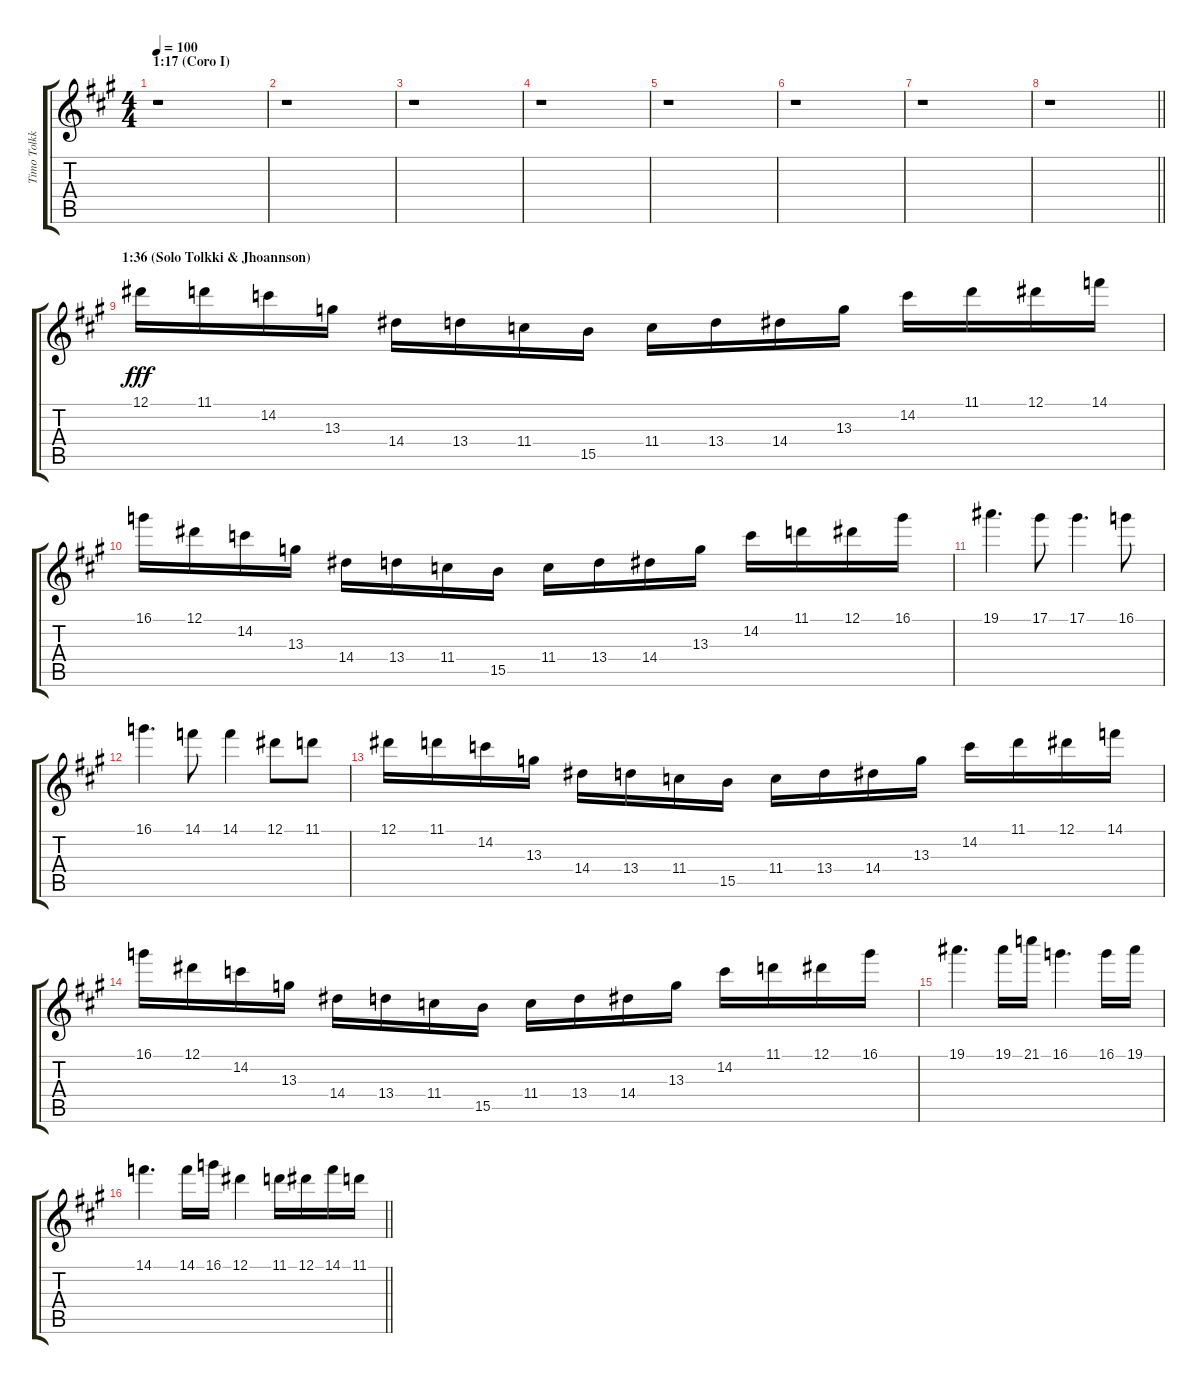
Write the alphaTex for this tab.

\track ("Timo Tolkki (Solos)" "Timo Tolkk") {instrument distortionguitar}
\staff {score tabs}
\tuning (Eb4 Bb3 Gb3 Db3 Ab2 Eb2) {hide}
\ts (4 4)
\section ("" "1:17 (Coro I)")
\tempo 100
\clef g2
\ks a
r.1{dy f} |
r.1 |
r.1 |
r.1 |
r.1 |
r.1 |
r.1 |
\barLineRight lightlight
r.1 |
\section ("" "1:36 (Solo Tolkki & Jhoannson)")
12.1.16{dy fff} 11.1.16 14.2.16 13.3.16 14.4.16 13.4.16 11.4.16 15.5.16 11.4.16 13.4.16 14.4.16 13.3.16 14.2.16 11.1.16 12.1.16 14.1.16 |
16.1.16 12.1.16 14.2.16 13.3.16 14.4.16 13.4.16 11.4.16 15.5.16 11.4.16 13.4.16 14.4.16 13.3.16 14.2.16 11.1.16 12.1.16 16.1.16 |
19.1.4{d} 17.1.8 17.1.4{d} 16.1.8 |
16.1.4{d} 14.1.8 14.1.4 12.1.8 11.1.8 |
12.1.16 11.1.16 14.2.16 13.3.16 14.4.16 13.4.16 11.4.16 15.5.16 11.4.16 13.4.16 14.4.16 13.3.16 14.2.16 11.1.16 12.1.16 14.1.16 |
16.1.16 12.1.16 14.2.16 13.3.16 14.4.16 13.4.16 11.4.16 15.5.16 11.4.16 13.4.16 14.4.16 13.3.16 14.2.16 11.1.16 12.1.16 16.1.16 |
19.1.4{d} 19.1.16 21.1.16 16.1.4{d} 16.1.16 19.1.16 |
\barLineRight lightlight
14.1.4{d} 14.1.16 16.1.16 12.1.4 11.1.16 12.1.16 14.1.16 11.1.16
